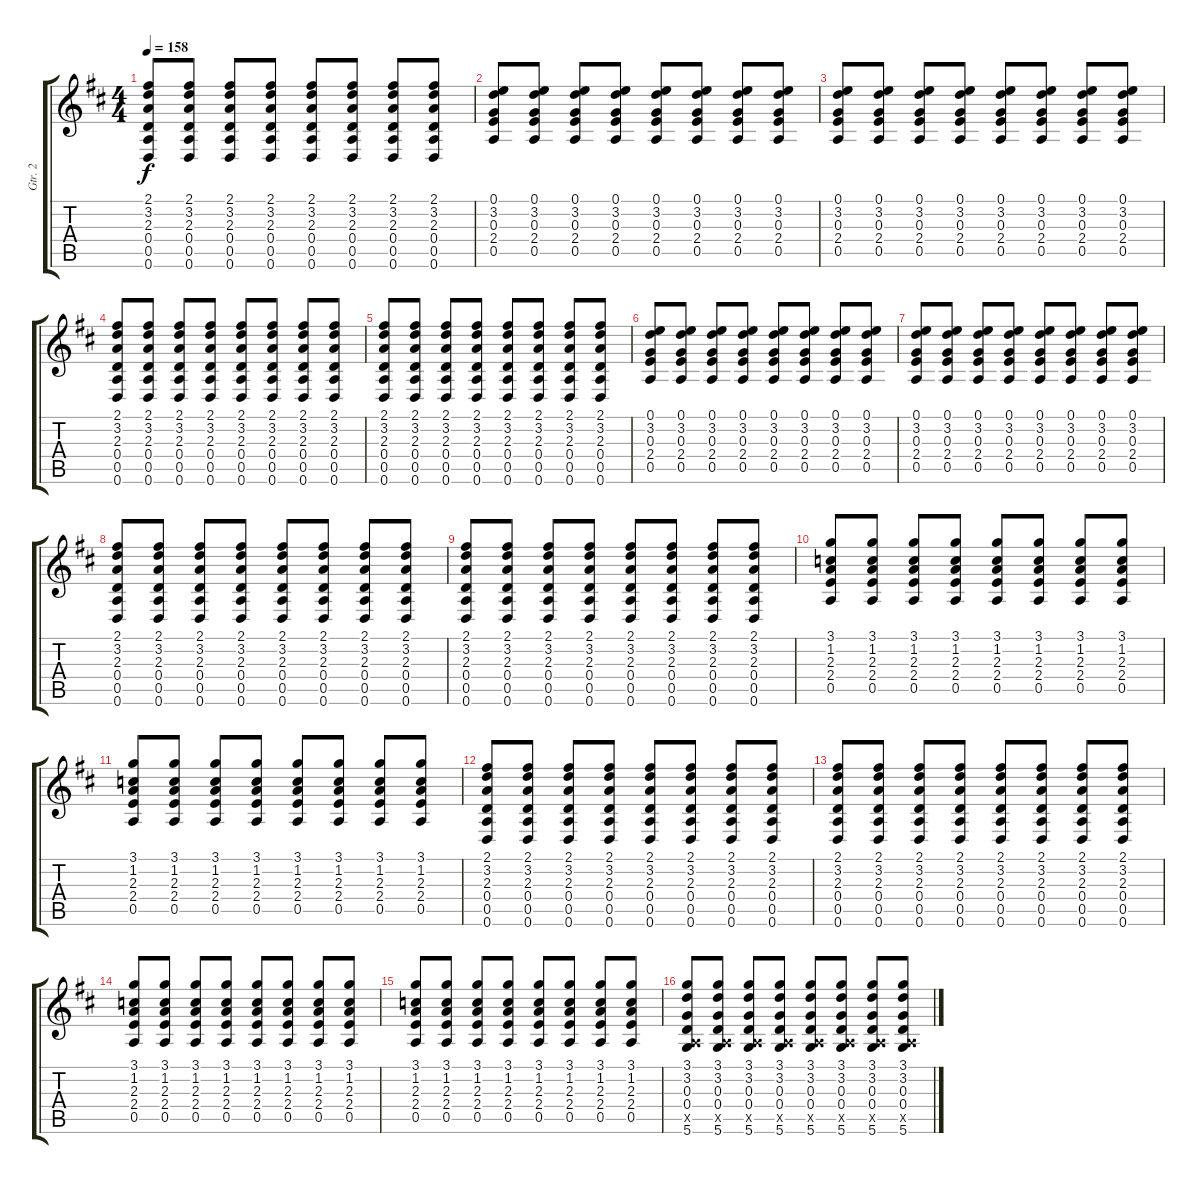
\track ("Gtr. 2" "Gtr. 2") {instrument distortionguitar}
\staff {score tabs}
\tuning (E4 B3 G3 D3 A2 D2) {hide}
\ts (4 4)
\tempo 158
\clef g2
\ks d
(2.1 3.2 2.3 0.4 0.5 0.6).8{dy f} (2.1 3.2 2.3 0.4 0.5 0.6).8 (2.1 3.2 2.3 0.4 0.5 0.6).8 (2.1 3.2 2.3 0.4 0.5 0.6).8 (2.1 3.2 2.3 0.4 0.5 0.6).8 (2.1 3.2 2.3 0.4 0.5 0.6).8 (2.1 3.2 2.3 0.4 0.5 0.6).8 (2.1 3.2 2.3 0.4 0.5 0.6).8 |
(0.1 3.2 0.3 2.4 0.5).8 (0.1 3.2 0.3 2.4 0.5).8 (0.1 3.2 0.3 2.4 0.5).8 (0.1 3.2 0.3 2.4 0.5).8 (0.1 3.2 0.3 2.4 0.5).8 (0.1 3.2 0.3 2.4 0.5).8 (0.1 3.2 0.3 2.4 0.5).8 (0.1 3.2 0.3 2.4 0.5).8 |
(0.1 3.2 0.3 2.4 0.5).8 (0.1 3.2 0.3 2.4 0.5).8 (0.1 3.2 0.3 2.4 0.5).8 (0.1 3.2 0.3 2.4 0.5).8 (0.1 3.2 0.3 2.4 0.5).8 (0.1 3.2 0.3 2.4 0.5).8 (0.1 3.2 0.3 2.4 0.5).8 (0.1 3.2 0.3 2.4 0.5).8 |
(2.1 3.2 2.3 0.4 0.5 0.6).8 (2.1 3.2 2.3 0.4 0.5 0.6).8 (2.1 3.2 2.3 0.4 0.5 0.6).8 (2.1 3.2 2.3 0.4 0.5 0.6).8 (2.1 3.2 2.3 0.4 0.5 0.6).8 (2.1 3.2 2.3 0.4 0.5 0.6).8 (2.1 3.2 2.3 0.4 0.5 0.6).8 (2.1 3.2 2.3 0.4 0.5 0.6).8 |
(2.1 3.2 2.3 0.4 0.5 0.6).8 (2.1 3.2 2.3 0.4 0.5 0.6).8 (2.1 3.2 2.3 0.4 0.5 0.6).8 (2.1 3.2 2.3 0.4 0.5 0.6).8 (2.1 3.2 2.3 0.4 0.5 0.6).8 (2.1 3.2 2.3 0.4 0.5 0.6).8 (2.1 3.2 2.3 0.4 0.5 0.6).8 (2.1 3.2 2.3 0.4 0.5 0.6).8 |
(0.1 3.2 0.3 2.4 0.5).8 (0.1 3.2 0.3 2.4 0.5).8 (0.1 3.2 0.3 2.4 0.5).8 (0.1 3.2 0.3 2.4 0.5).8 (0.1 3.2 0.3 2.4 0.5).8 (0.1 3.2 0.3 2.4 0.5).8 (0.1 3.2 0.3 2.4 0.5).8 (0.1 3.2 0.3 2.4 0.5).8 |
(0.1 3.2 0.3 2.4 0.5).8 (0.1 3.2 0.3 2.4 0.5).8 (0.1 3.2 0.3 2.4 0.5).8 (0.1 3.2 0.3 2.4 0.5).8 (0.1 3.2 0.3 2.4 0.5).8 (0.1 3.2 0.3 2.4 0.5).8 (0.1 3.2 0.3 2.4 0.5).8 (0.1 3.2 0.3 2.4 0.5).8 |
(2.1 3.2 2.3 0.4 0.5 0.6).8 (2.1 3.2 2.3 0.4 0.5 0.6).8 (2.1 3.2 2.3 0.4 0.5 0.6).8 (2.1 3.2 2.3 0.4 0.5 0.6).8 (2.1 3.2 2.3 0.4 0.5 0.6).8 (2.1 3.2 2.3 0.4 0.5 0.6).8 (2.1 3.2 2.3 0.4 0.5 0.6).8 (2.1 3.2 2.3 0.4 0.5 0.6).8 |
(2.1 3.2 2.3 0.4 0.5 0.6).8 (2.1 3.2 2.3 0.4 0.5 0.6).8 (2.1 3.2 2.3 0.4 0.5 0.6).8 (2.1 3.2 2.3 0.4 0.5 0.6).8 (2.1 3.2 2.3 0.4 0.5 0.6).8 (2.1 3.2 2.3 0.4 0.5 0.6).8 (2.1 3.2 2.3 0.4 0.5 0.6).8 (2.1 3.2 2.3 0.4 0.5 0.6).8 |
(3.1 1.2 2.3 2.4 0.5).8 (3.1 1.2 2.3 2.4 0.5).8 (3.1 1.2 2.3 2.4 0.5).8 (3.1 1.2 2.3 2.4 0.5).8 (3.1 1.2 2.3 2.4 0.5).8 (3.1 1.2 2.3 2.4 0.5).8 (3.1 1.2 2.3 2.4 0.5).8 (3.1 1.2 2.3 2.4 0.5).8 |
(3.1 1.2 2.3 2.4 0.5).8 (3.1 1.2 2.3 2.4 0.5).8 (3.1 1.2 2.3 2.4 0.5).8 (3.1 1.2 2.3 2.4 0.5).8 (3.1 1.2 2.3 2.4 0.5).8 (3.1 1.2 2.3 2.4 0.5).8 (3.1 1.2 2.3 2.4 0.5).8 (3.1 1.2 2.3 2.4 0.5).8 |
(2.1 3.2 2.3 0.4 0.5 0.6).8 (2.1 3.2 2.3 0.4 0.5 0.6).8 (2.1 3.2 2.3 0.4 0.5 0.6).8 (2.1 3.2 2.3 0.4 0.5 0.6).8 (2.1 3.2 2.3 0.4 0.5 0.6).8 (2.1 3.2 2.3 0.4 0.5 0.6).8 (2.1 3.2 2.3 0.4 0.5 0.6).8 (2.1 3.2 2.3 0.4 0.5 0.6).8 |
(2.1 3.2 2.3 0.4 0.5 0.6).8 (2.1 3.2 2.3 0.4 0.5 0.6).8 (2.1 3.2 2.3 0.4 0.5 0.6).8 (2.1 3.2 2.3 0.4 0.5 0.6).8 (2.1 3.2 2.3 0.4 0.5 0.6).8 (2.1 3.2 2.3 0.4 0.5 0.6).8 (2.1 3.2 2.3 0.4 0.5 0.6).8 (2.1 3.2 2.3 0.4 0.5 0.6).8 |
(3.1 1.2 2.3 2.4 0.5).8 (3.1 1.2 2.3 2.4 0.5).8 (3.1 1.2 2.3 2.4 0.5).8 (3.1 1.2 2.3 2.4 0.5).8 (3.1 1.2 2.3 2.4 0.5).8 (3.1 1.2 2.3 2.4 0.5).8 (3.1 1.2 2.3 2.4 0.5).8 (3.1 1.2 2.3 2.4 0.5).8 |
(3.1 1.2 2.3 2.4 0.5).8 (3.1 1.2 2.3 2.4 0.5).8 (3.1 1.2 2.3 2.4 0.5).8 (3.1 1.2 2.3 2.4 0.5).8 (3.1 1.2 2.3 2.4 0.5).8 (3.1 1.2 2.3 2.4 0.5).8 (3.1 1.2 2.3 2.4 0.5).8 (3.1 1.2 2.3 2.4 0.5).8 |
(3.1 3.2 0.3 0.4 0.5{x} 5.6).8 (3.1 3.2 0.3 0.4 0.5{x} 5.6).8 (3.1 3.2 0.3 0.4 0.5{x} 5.6).8 (3.1 3.2 0.3 0.4 0.5{x} 5.6).8 (3.1 3.2 0.3 0.4 0.5{x} 5.6).8 (3.1 3.2 0.3 0.4 0.5{x} 5.6).8 (3.1 3.2 0.3 0.4 0.5{x} 5.6).8 (3.1 3.2 0.3 0.4 0.5{x} 5.6).8
